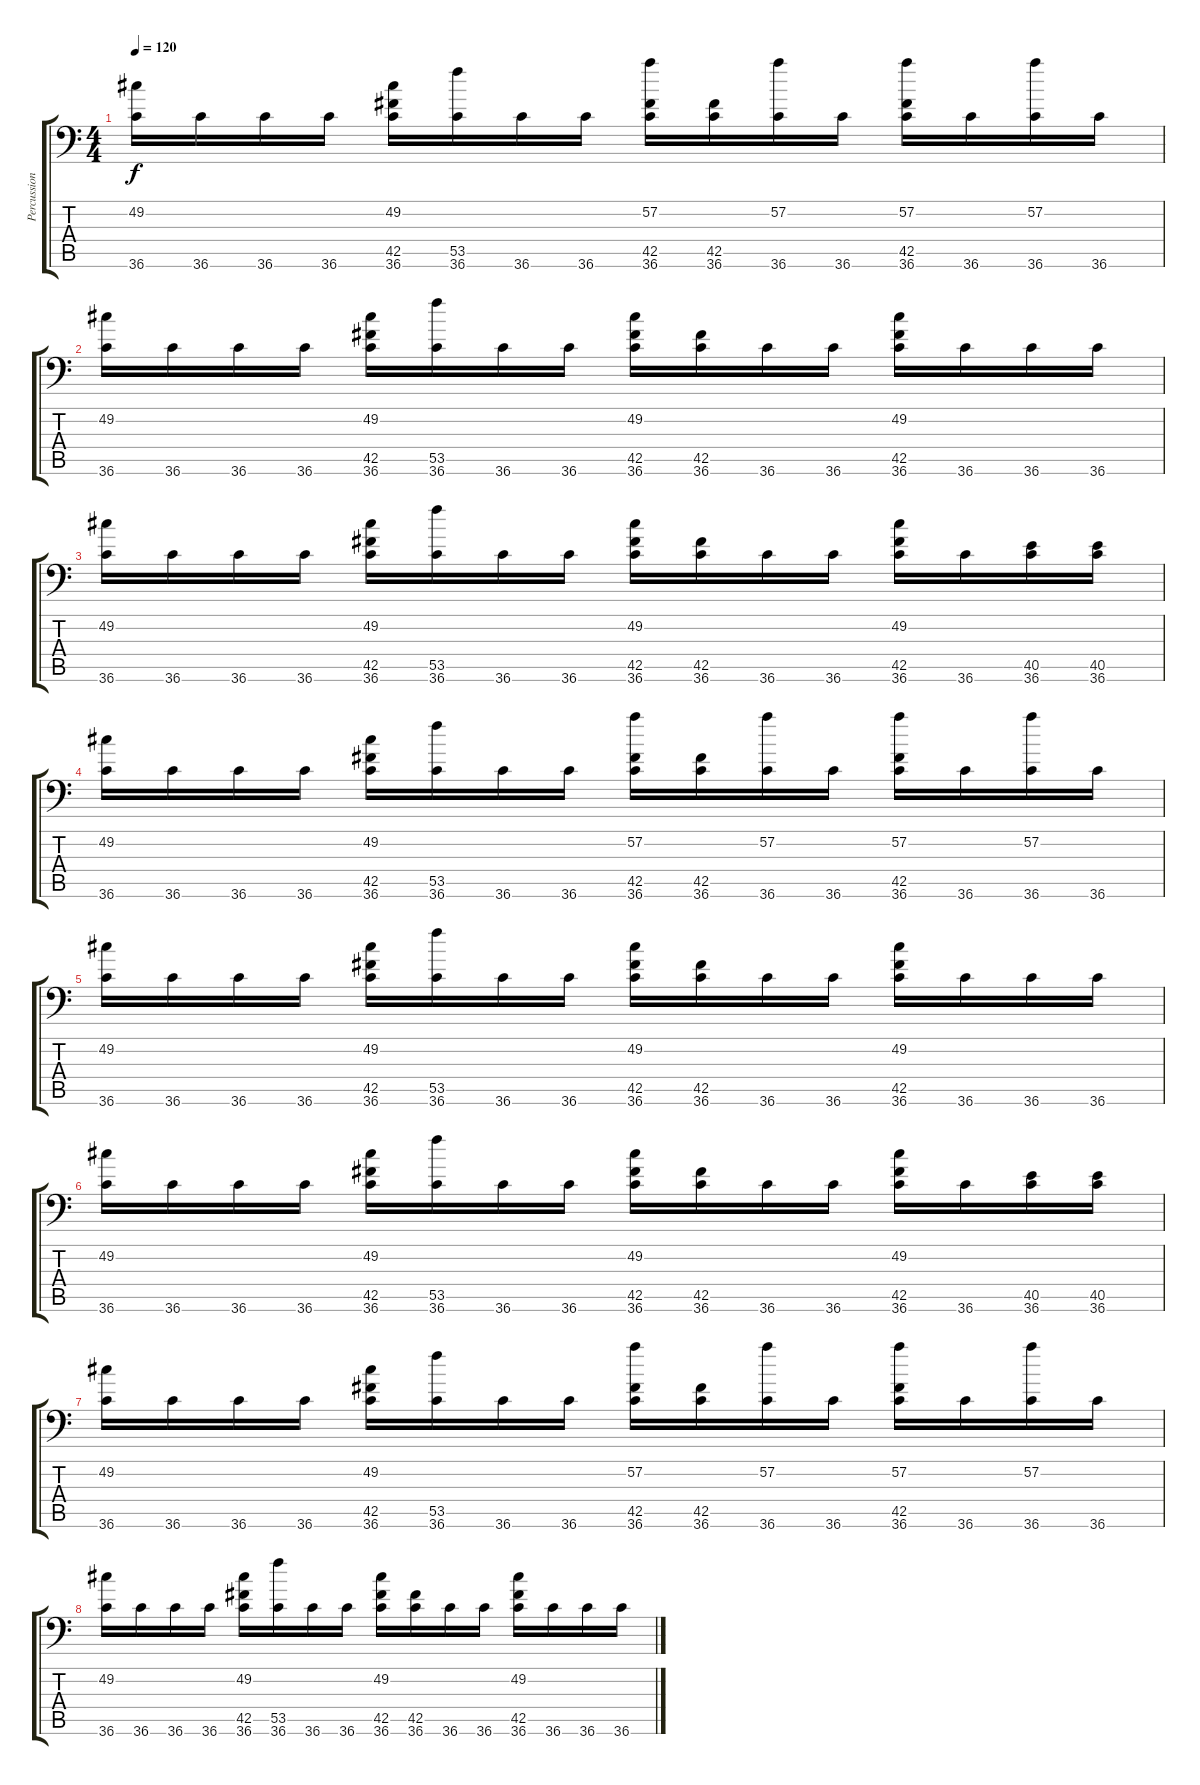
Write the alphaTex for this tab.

\track ("Percussion" "Percussion") {instrument acousticgrandpiano}
\staff {score tabs}
\tuning (C-1 C-1 C-1 C-1 C-1 C-1) {hide}
\ts (4 4)
\tempo 120
\clef f4
\ks c
(49.2 36.6).16{dy f} 36.6.16 36.6.16 36.6.16 (49.2 42.5 36.6).16 (53.5 36.6).16 36.6.16 36.6.16 (57.2 42.5 36.6).16 (42.5 36.6).16 (57.2 36.6).16 36.6.16 (57.2 42.5 36.6).16 36.6.16 (57.2 36.6).16 36.6.16 |
(49.2 36.6).16 36.6.16 36.6.16 36.6.16 (49.2 42.5 36.6).16 (53.5 36.6).16 36.6.16 36.6.16 (49.2 42.5 36.6).16 (42.5 36.6).16 36.6.16 36.6.16 (49.2 42.5 36.6).16 36.6.16 36.6.16 36.6.16 |
(49.2 36.6).16 36.6.16 36.6.16 36.6.16 (49.2 42.5 36.6).16 (53.5 36.6).16 36.6.16 36.6.16 (49.2 42.5 36.6).16 (42.5 36.6).16 36.6.16 36.6.16 (49.2 42.5 36.6).16 36.6.16 (40.5 36.6).16 (40.5 36.6).16 |
(49.2 36.6).16 36.6.16 36.6.16 36.6.16 (49.2 42.5 36.6).16 (53.5 36.6).16 36.6.16 36.6.16 (57.2 42.5 36.6).16 (42.5 36.6).16 (57.2 36.6).16 36.6.16 (57.2 42.5 36.6).16 36.6.16 (57.2 36.6).16 36.6.16 |
(49.2 36.6).16 36.6.16 36.6.16 36.6.16 (49.2 42.5 36.6).16 (53.5 36.6).16 36.6.16 36.6.16 (49.2 42.5 36.6).16 (42.5 36.6).16 36.6.16 36.6.16 (49.2 42.5 36.6).16 36.6.16 36.6.16 36.6.16 |
(49.2 36.6).16 36.6.16 36.6.16 36.6.16 (49.2 42.5 36.6).16 (53.5 36.6).16 36.6.16 36.6.16 (49.2 42.5 36.6).16 (42.5 36.6).16 36.6.16 36.6.16 (49.2 42.5 36.6).16 36.6.16 (40.5 36.6).16 (40.5 36.6).16 |
(49.2 36.6).16 36.6.16 36.6.16 36.6.16 (49.2 42.5 36.6).16 (53.5 36.6).16 36.6.16 36.6.16 (57.2 42.5 36.6).16 (42.5 36.6).16 (57.2 36.6).16 36.6.16 (57.2 42.5 36.6).16 36.6.16 (57.2 36.6).16 36.6.16 |
(49.2 36.6).16 36.6.16 36.6.16 36.6.16 (49.2 42.5 36.6).16 (53.5 36.6).16 36.6.16 36.6.16 (49.2 42.5 36.6).16 (42.5 36.6).16 36.6.16 36.6.16 (49.2 42.5 36.6).16 36.6.16 36.6.16 36.6.16
